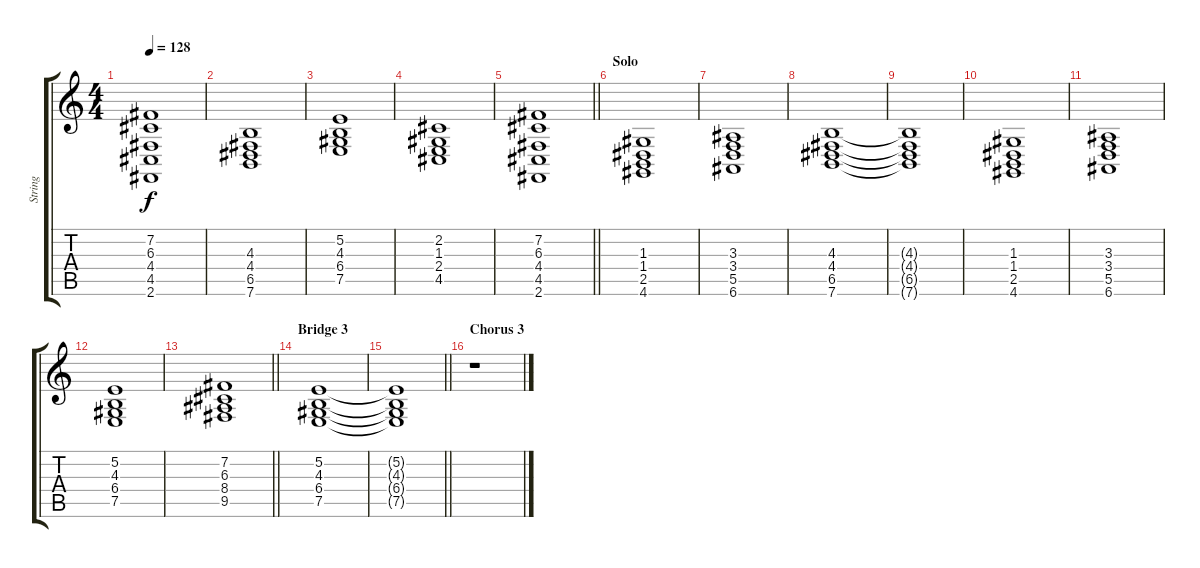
\track ("String" "String") {instrument stringensemble1}
\staff {score tabs}
\tuning (E4 B3 G3 D3 A2 E2) {hide}
\ts (4 4)
\tempo 128
\clef g2
\ks c
(7.2 6.3 4.4 4.5 2.6).1{dy f} |
(4.3 4.4 6.5 7.6).1 |
(5.2 4.3 6.4 7.5).1 |
(2.2 1.3 2.4 4.5).1 |
\barLineRight lightlight
(7.2 6.3 4.4 4.5 2.6).1 |
\section ("" "Solo")
(1.3 1.4 2.5 4.6).1 |
(3.3 3.4 5.5 6.6).1 |
(4.3 4.4 6.5 7.6).1 |
(4.3{t} 4.4{t} 6.5{t} 7.6{t}).1 |
(1.3 1.4 2.5 4.6).1 |
(3.3 3.4 5.5 6.6).1 |
(5.2 4.3 6.4 7.5).1 |
\barLineRight lightlight
(7.2 6.3 8.4 9.5).1 |
\section ("" "Bridge 3")
(5.2 4.3 6.4 7.5).1 |
\barLineRight lightlight
(5.2{t} 4.3{t} 6.4{t} 7.5{t}).1 |
\section ("" "Chorus 3")
r.1
